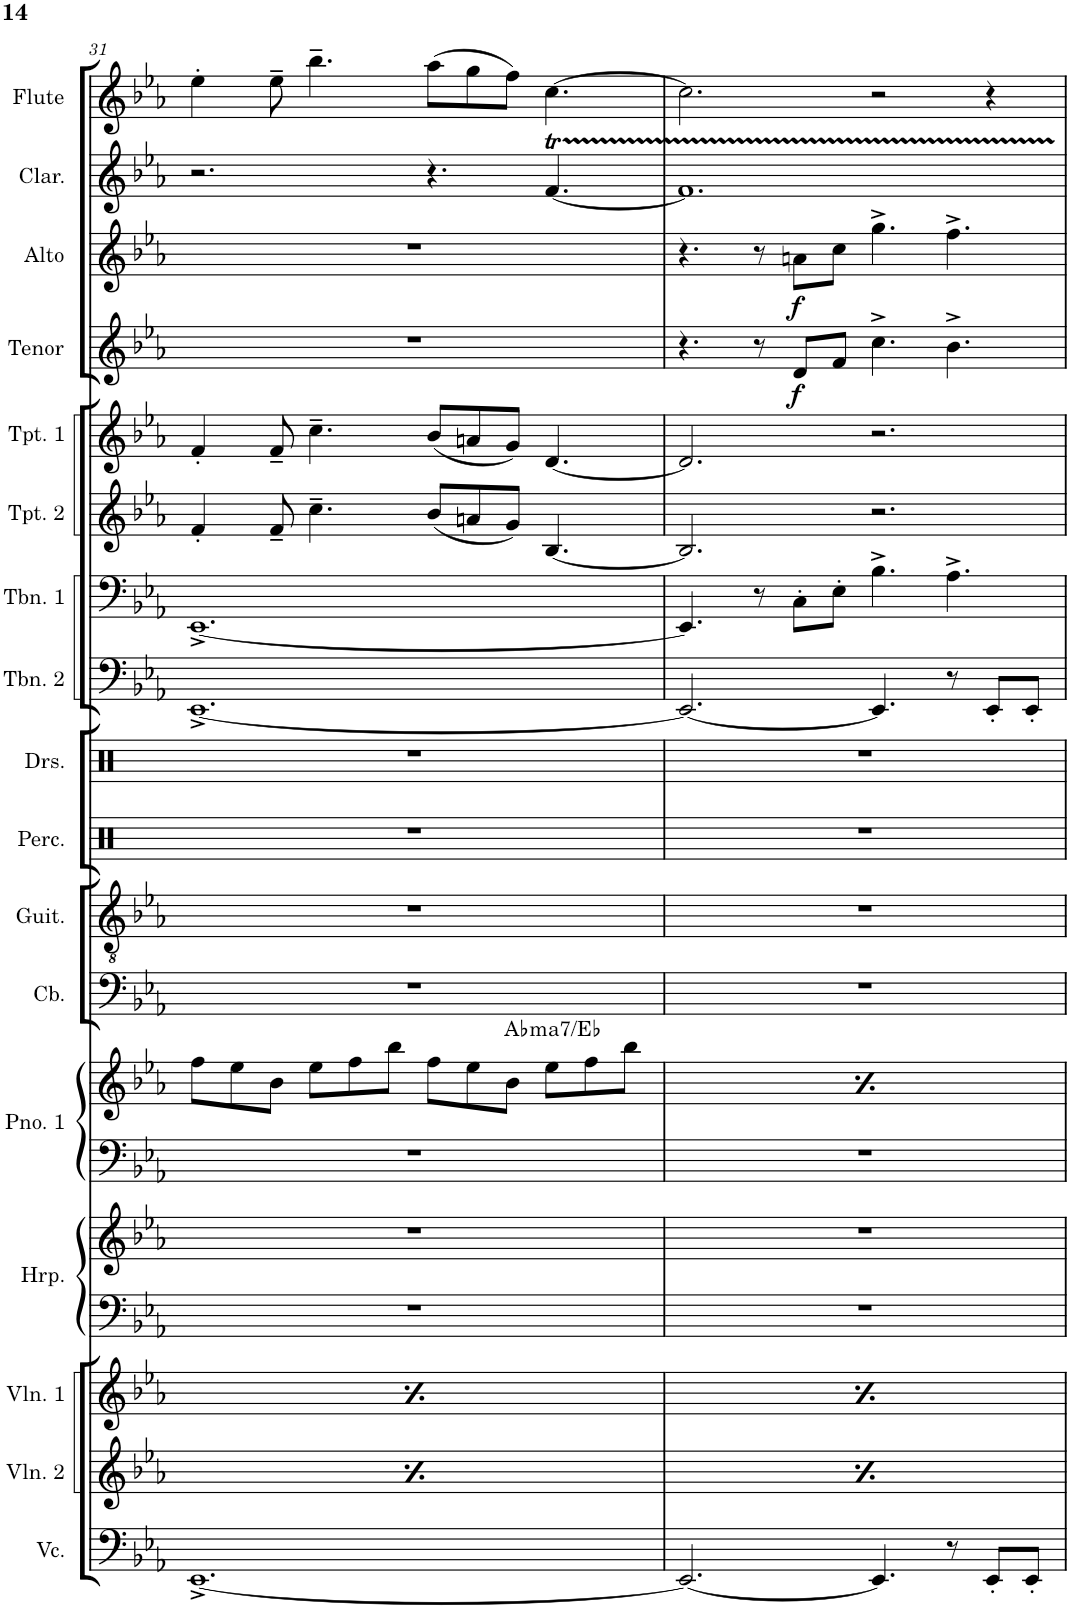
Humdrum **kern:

**kern	**kern	**kern	**kern	**kern	**kern	**kern	**harte	**kern	**kern	**kern	**kern	**kern	**kern	**kern	**kern	**kern	**dynam	**kern	**dynam	**kern	**kern
*part17	*part16	*part15	*part14	*part14	*part13	*part13	*part13	*part12	*part11	*part10	*part9	*part8	*part7	*part6	*part5	*part4	*part4	*part3	*part3	*part2	*part1
*staff19	*staff18	*staff17	*staff16	*staff15	*staff14	*staff13	*	*staff12	*staff11	*staff10	*staff9	*staff8	*staff7	*staff6	*staff5	*staff4	*staff4	*staff3	*staff3	*staff2	*staff1
*I"Violoncello	*I"Violin 2	*I"Violin 1	*I"Piano 2	*	*I"Piano 1	*	*	*I"Bass	*I"Guitar	*I"Percussion	*I"Drumset	*I"Trombone 2	*I"Trombone 1	*I"Trumpet 2	*I"Trumpet 1	*I"REED 4 (Tenor Sax)	*	*I"REED 3 (Alto Sax, Flute)	*	*I"REED 2 (Clarinet)	*I"REED 1 (Flute, Bari Sax)
*I'Vc.	*I'Vln. 2	*I'Vln. 1	*I'Pno. 2	*	*I'Pno. 1	*	*	*I'Bass	*I'Guit.	*I'Perc.	*I'Drs.	*I'Tbn. 2	*I'Tbn. 1	*I'Tpt. 2	*I'Tpt. 1	*I'Tenor	*	*I'Alto	*	*I'Clar.	*I'Flute
!!LO:PB:g=z
*clefF4	*clefG2	*clefG2	*clefF4	*clefG2	*clefF4	*clefG2	*	*clefF4	*clefGv2	*clefX	*clefX	*clefF4	*clefF4	*clefG2	*clefG2	*clefG2	*	*clefG2	*	*clefG2	*clefG2
*	*	*	*	*	*	*	*	*Trd7c12	*	*	*	*	*	*Trd1c2	*Trd1c2	*Trd8c14	*	*Trd5c9	*	*Trd1c2	*
*k[b-e-a-]	*k[b-e-a-]	*k[b-e-a-]	*k[b-e-a-]	*k[b-e-a-]	*k[b-e-a-]	*k[b-e-a-]	*	*k[b-e-a-]	*k[b-e-a-]	*k[]	*k[]	*k[b-e-a-]	*k[b-e-a-]	*k[b-e-a-]	*k[b-e-a-]	*k[b-e-a-]	*	*k[b-e-a-]	*	*k[b-e-a-]	*k[b-e-a-]
*M12/8	*M12/8	*M12/8	*M12/8	*M12/8	*M12/8	*M12/8	*	*M12/8	*M12/8	*M12/8	*M12/8	*M12/8	*M12/8	*M12/8	*M12/8	*M12/8	*	*M12/8	*	*M12/8	*M12/8
=31	=31	=31	=31	=31	=31	=31	=31	=31	=31	=31	=31	=31	=31	=31	=31	=31	=31	=31	=31	=31	=31
!	!	!LO:TX:a:t=arco	!	!	!	!	!	!	!	!	!	!	!	!	!	!	!	!	!	!	!
!	!LO:TX:a:t=arco	!	!	!	!	!	!	!	!	!	!	!	!	!	!	!	!	!	!	!	!
[1.EE-^	(8ff\L	(8ff\L	1.r	1.r	1.r	8ff\L	.	1.r	1.r	1.r	1.r	[1.EE-^	[1.EE-^	4f'/	4f'/	1.r	.	1.r	.	2.r	4ee-'\
.	8ee-\	8ee-\	.	.	.	8ee-\	.	.	.	.	.	.	.	.	.	.	.	.	.	.	.
.	8b-\J)	8b-\J)	.	.	.	8b-\J	.	.	.	.	.	.	.	8f~/	8f~/	.	.	.	.	.	8ee-~\
.	(8ee-\L	(8ee-\L	.	.	.	8ee-\L	.	.	.	.	.	.	.	4.cc~\	4.cc~\	.	.	.	.	.	4.bb-~\
.	8ff\	8ff\	.	.	.	8ff\	.	.	.	.	.	.	.	.	.	.	.	.	.	.	.
.	8bb-\J)	8bb-\J)	.	.	.	8bb-\J	.	.	.	.	.	.	.	.	.	.	.	.	.	.	.
.	(8ff\L	(8ff\L	.	.	.	8ff\L	.	.	.	.	.	.	.	(8b-/L	(8b-/L	.	.	.	.	4.r	(8aa-\L
.	8ee-\	8ee-\	.	.	.	8ee-\	.	.	.	.	.	.	.	8an/	8an/	.	.	.	.	.	8gg\
.	8b-\J)	8b-\J)	.	.	.	8b-\J	.	.	.	.	.	.	.	8g/J)	8g/J)	.	.	.	.	.	8ff\J)
!	!	!	!	!	!	!	!LO:H:kt=ma7	!	!	!	!	!	!	!	!	!	!	!	!	!	!
.	(8ee-\L	(8ee-\L	.	.	.	8ee-\L	Ab:maj7/5	.	.	.	.	.	.	[4.B-/	[4.d/	.	.	.	.	[4.fT/	[4.cc\
.	8ff\	8ff\	.	.	.	8ff\	.	.	.	.	.	.	.	.	.	.	.	.	.	.	.
.	8bb-\J)	8bb-\J)	.	.	.	8bb-\J	.	.	.	.	.	.	.	.	.	.	.	.	.	.	.
=32	=32	=32	=32	=32	=32	=32	=32	=32	=32	=32	=32	=32	=32	=32	=32	=32	=32	=32	=32	=32	=32
!	!	!LO:TX:a:t=arco	!	!	!	!	!	!	!	!	!	!	!	!	!	!	!	!	!	!	!
!	!LO:TX:a:t=arco	!	!	!	!	!	!	!	!	!	!	!	!	!	!	!	!	!	!	!	!
2.EE-/_	(8ff\L	(8ff\L	1.r	1.r	1.r	8ff\L	.	1.r	1.r	1.r	1.r	2.EE-/_	4.EE-/]	2.B-/]	2.d/]	4.r	.	4.r	.	1.fTTT]	2.cc\]
.	8ee-\	8ee-\	.	.	.	8ee-\	.	.	.	.	.	.	.	.	.	.	.	.	.	.	.
.	8b-\J)	8b-\J)	.	.	.	8b-\J	.	.	.	.	.	.	.	.	.	.	.	.	.	.	.
.	(8ee-\L	(8ee-\L	.	.	.	8ee-\L	.	.	.	.	.	.	8r	.	.	8r	.	8r	.	.	.
!	!	!	!	!	!	!	!	!	!	!	!	!	!	!	!	!	!LO:DY:b	!	!LO:DY:b	!	!
.	8ff\	8ff\	.	.	.	8ff\	.	.	.	.	.	.	8C'\L	.	.	8d/L	f	8an\L	f	.	.
.	8bb-\J)	8bb-\J)	.	.	.	8bb-\J	.	.	.	.	.	.	8E-'\J	.	.	8f/J	.	8cc\J	.	.	.
4.EE-/]	(8ff\L	(8ff\L	.	.	.	8ff\L	.	.	.	.	.	4.EE-/]	4.B-^\	2.r	2.r	4.cc^\	.	4.gg^\	.	.	2r
.	8ee-\	8ee-\	.	.	.	8ee-\	.	.	.	.	.	.	.	.	.	.	.	.	.	.	.
.	8b-\J)	8b-\J)	.	.	.	8b-\J	.	.	.	.	.	.	.	.	.	.	.	.	.	.	.
!	!	!	!	!	!	!	!LO:H:kt=ma7	!	!	!	!	!	!	!	!	!	!	!	!	!	!
8r	(8ee-\L	(8ee-\L	.	.	.	8ee-\L	Ab:maj7/5	.	.	.	.	8r	4.A-^\	.	.	4.b-^\	.	4.ff^\	.	.	.
8EE-'/L	8ff\	8ff\	.	.	.	8ff\	.	.	.	.	.	8EE-'/L	.	.	.	.	.	.	.	.	4r
8EE-'/J	8bb-\J)	8bb-\J)	.	.	.	8bb-\J	.	.	.	.	.	8EE-'/J	.	.	.	.	.	.	.	.	.
=	=	=	=	=	=	=	=	=	=	=	=	=	=	=	=	=	=	=	=	=	=
*-	*-	*-	*-	*-	*-	*-	*-	*-	*-	*-	*-	*-	*-	*-	*-	*-	*-	*-	*-	*-	*-
